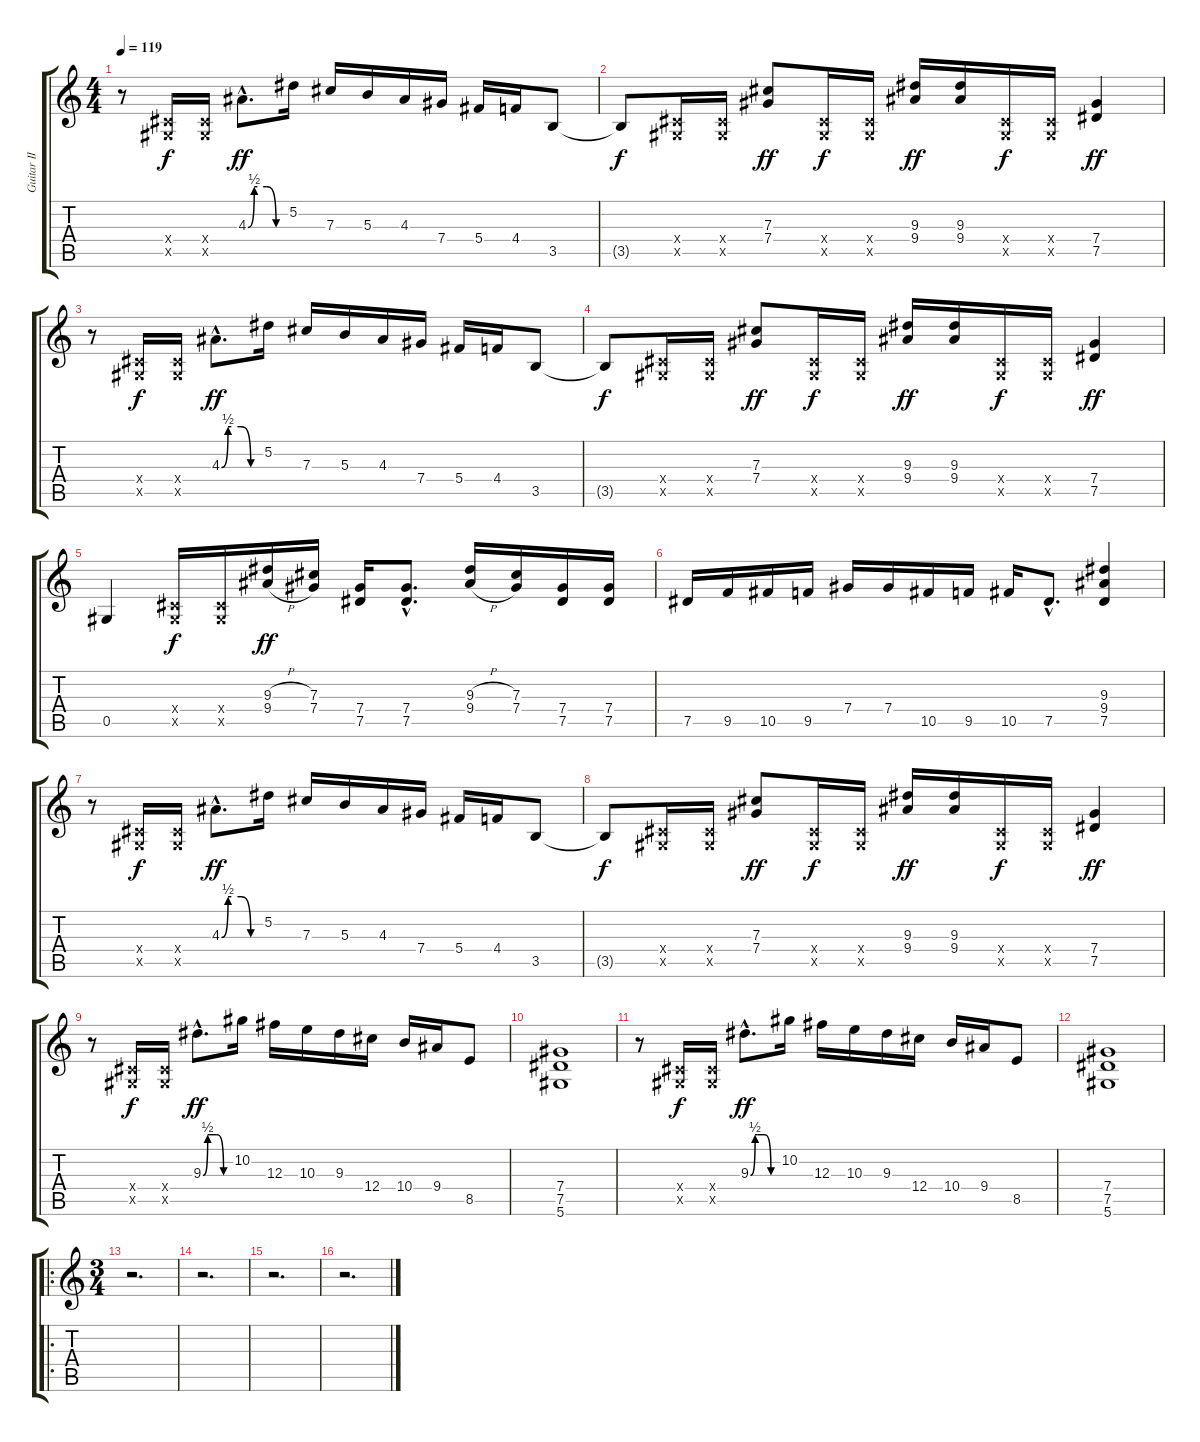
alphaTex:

\track ("Guitar II" "Guitar II") {instrument overdrivenguitar}
\staff {score tabs}
\tuning (Eb4 Bb3 Gb3 Db3 Ab2 Eb2) {hide}
\ts (4 4)
\tempo 119
\clef g2
\ks c
r.8{dy fff instrument overdrivenguitar} (0.4{x} 0.5{x}).16{dy f} (0.4{x} 0.5{x}).16 4.3{be (custom 0 0 10 2 15 2 30 2 45 0 60 0) hac}.8{d dy ff} 5.2.16 7.3.16 5.3.16 4.3.16 7.4.16 5.4.16 4.4.16 3.5.8 |
3.5{t}.8{dy f} (0.4{x} 0.5{x}).16{instrument overdrivenguitar} (0.4{x} 0.5{x}).16 (7.3 7.4).8{dy ff} (0.4{x} 0.5{x}).16{dy f} (0.4{x} 0.5{x}).16 (9.3 9.4).16{dy ff} (9.3 9.4).16 (0.4{x} 0.5{x}).16{dy f} (0.4{x} 0.5{x}).16 (7.4 7.5).4{dy ff} |
r.8{instrument overdrivenguitar} (0.4{x} 0.5{x}).16{dy f} (0.4{x} 0.5{x}).16 4.3{be (custom 0 0 10 2 15 2 30 2 45 0 60 0) hac}.8{d dy ff} 5.2.16 7.3.16 5.3.16 4.3.16 7.4.16 5.4.16 4.4.16 3.5.8 |
3.5{t}.8{dy f} (0.4{x} 0.5{x}).16{instrument overdrivenguitar} (0.4{x} 0.5{x}).16 (7.3 7.4).8{dy ff} (0.4{x} 0.5{x}).16{dy f} (0.4{x} 0.5{x}).16 (9.3 9.4).16{dy ff} (9.3 9.4).16 (0.4{x} 0.5{x}).16{dy f} (0.4{x} 0.5{x}).16 (7.4 7.5).4{dy ff} |
0.5.4 (0.4{x} 0.5{x}).16{dy f} (0.4{x} 0.5{x}).16 (9.3{h} 9.4{h}).16{dy ff} (7.3 7.4).16 (7.4 7.5).16 (7.4{hac} 7.5{hac}).8{d} (9.3{h} 9.4{h}).16 (7.3 7.4).16 (7.4 7.5).16 (7.4 7.5).16 |
7.5.16 9.5.16 10.5.16 9.5.16 7.4.16 7.4.16 10.5.16 9.5.16 10.5.16 7.5{hac}.8{d} (9.3 9.4 7.5).4 |
r.8{instrument overdrivenguitar} (0.4{x} 0.5{x}).16{dy f} (0.4{x} 0.5{x}).16 4.3{be (custom 0 0 10 2 15 2 30 2 45 0 60 0) hac}.8{d dy ff} 5.2.16 7.3.16 5.3.16 4.3.16 7.4.16 5.4.16 4.4.16 3.5.8 |
3.5{t}.8{dy f} (0.4{x} 0.5{x}).16{instrument overdrivenguitar} (0.4{x} 0.5{x}).16 (7.3 7.4).8{dy ff} (0.4{x} 0.5{x}).16{dy f} (0.4{x} 0.5{x}).16 (9.3 9.4).16{dy ff} (9.3 9.4).16 (0.4{x} 0.5{x}).16{dy f} (0.4{x} 0.5{x}).16 (7.4 7.5).4{dy ff} |
r.8{instrument overdrivenguitar} (0.4{x} 0.5{x}).16{dy f} (0.4{x} 0.5{x}).16 9.3{be (custom 0 0 10 2 15 2 30 2 45 0 60 0) hac}.8{d dy ff} 10.2.16 12.3.16 10.3.16 9.3.16 12.4.16 10.4.16 9.4.16 8.5.8 |
(7.4 7.5 5.6).1 |
r.8{instrument overdrivenguitar} (0.4{x} 0.5{x}).16{dy f} (0.4{x} 0.5{x}).16 9.3{be (custom 0 0 10 2 15 2 30 2 45 0 60 0) hac}.8{d dy ff} 10.2.16 12.3.16 10.3.16 9.3.16 12.4.16 10.4.16 9.4.16 8.5.8 |
(7.4 7.5 5.6).1 |
\ro
\ts (3 4)
r.2{d} |
r.2{d} |
r.2{d} |
r.2{d}
